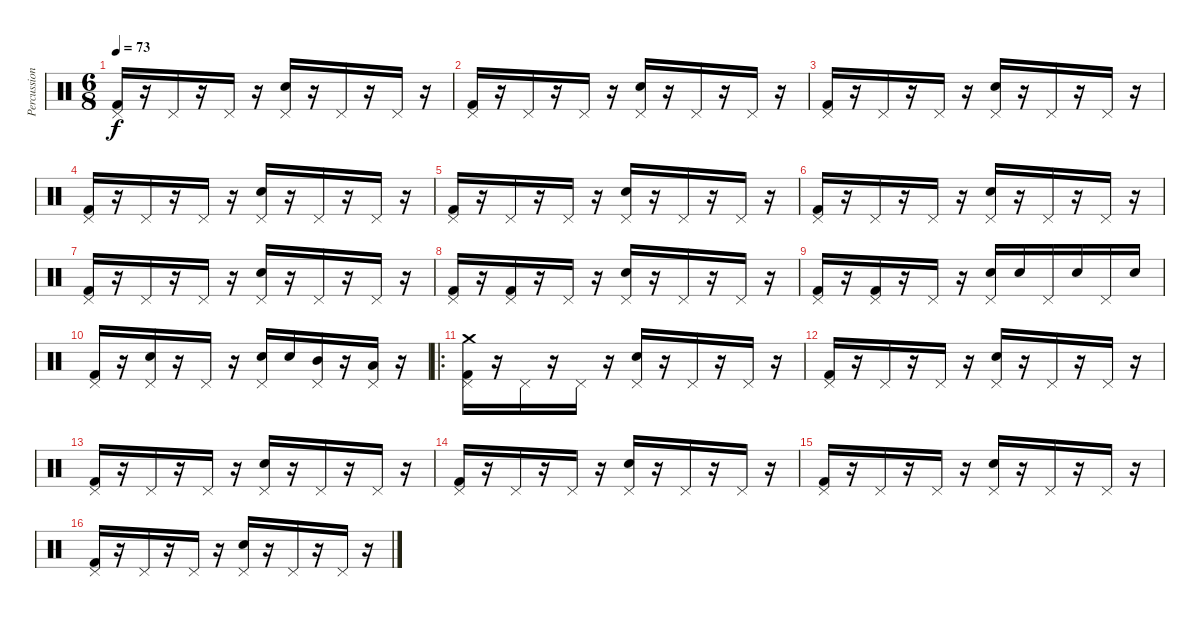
\track ("Percussion" "Percussion") {instrument percussion}
\staff {score}
\articulation defaults
\ts (6 8)
\tempo 73
\clef neutral
\ks c
("Kick (hit) 2" "Pedal Hi-Hat (hit)").16{dy f} r.16 "Pedal Hi-Hat (hit)".16 r.16 "Pedal Hi-Hat (hit)".16 r.16 ("Electric Snare (hit)" "Pedal Hi-Hat (hit)").16 r.16 "Pedal Hi-Hat (hit)".16 r.16 "Pedal Hi-Hat (hit)".16 r.16 |
("Kick (hit) 2" "Pedal Hi-Hat (hit)").16 r.16 "Pedal Hi-Hat (hit)".16 r.16 "Pedal Hi-Hat (hit)".16 r.16 ("Electric Snare (hit)" "Pedal Hi-Hat (hit)").16 r.16 "Pedal Hi-Hat (hit)".16 r.16 "Pedal Hi-Hat (hit)".16 r.16 |
("Kick (hit) 2" "Pedal Hi-Hat (hit)").16 r.16 "Pedal Hi-Hat (hit)".16 r.16 "Pedal Hi-Hat (hit)".16 r.16 ("Electric Snare (hit)" "Pedal Hi-Hat (hit)").16 r.16 "Pedal Hi-Hat (hit)".16 r.16 "Pedal Hi-Hat (hit)".16 r.16 |
("Kick (hit) 2" "Pedal Hi-Hat (hit)").16 r.16 "Pedal Hi-Hat (hit)".16 r.16 "Pedal Hi-Hat (hit)".16 r.16 ("Electric Snare (hit)" "Pedal Hi-Hat (hit)").16 r.16 "Pedal Hi-Hat (hit)".16 r.16 "Pedal Hi-Hat (hit)".16 r.16 |
("Kick (hit) 2" "Pedal Hi-Hat (hit)").16 r.16 "Pedal Hi-Hat (hit)".16 r.16 "Pedal Hi-Hat (hit)".16 r.16 ("Electric Snare (hit)" "Pedal Hi-Hat (hit)").16 r.16 "Pedal Hi-Hat (hit)".16 r.16 "Pedal Hi-Hat (hit)".16 r.16 |
("Kick (hit) 2" "Pedal Hi-Hat (hit)").16 r.16 "Pedal Hi-Hat (hit)".16 r.16 "Pedal Hi-Hat (hit)".16 r.16 ("Electric Snare (hit)" "Pedal Hi-Hat (hit)").16 r.16 "Pedal Hi-Hat (hit)".16 r.16 "Pedal Hi-Hat (hit)".16 r.16 |
("Kick (hit) 2" "Pedal Hi-Hat (hit)").16 r.16 "Pedal Hi-Hat (hit)".16 r.16 "Pedal Hi-Hat (hit)".16 r.16 ("Electric Snare (hit)" "Pedal Hi-Hat (hit)").16 r.16 "Pedal Hi-Hat (hit)".16 r.16 "Pedal Hi-Hat (hit)".16 r.16 |
("Kick (hit) 2" "Pedal Hi-Hat (hit)").16 r.16 ("Kick (hit) 2" "Pedal Hi-Hat (hit)").16 r.16 "Pedal Hi-Hat (hit)".16 r.16 ("Electric Snare (hit)" "Pedal Hi-Hat (hit)").16 r.16 "Pedal Hi-Hat (hit)".16 r.16 "Pedal Hi-Hat (hit)".16 r.16 |
("Kick (hit) 2" "Pedal Hi-Hat (hit)").16 r.16 ("Kick (hit) 2" "Pedal Hi-Hat (hit)").16 r.16 "Pedal Hi-Hat (hit)".16 r.16 ("Electric Snare (hit)" "Pedal Hi-Hat (hit)").16 "Electric Snare (hit)".16 "Pedal Hi-Hat (hit)".16 "Electric Snare (hit)".16 "Pedal Hi-Hat (hit)".16 "Electric Snare (hit)".16 |
("Kick (hit) 2" "Pedal Hi-Hat (hit)").16 r.16 ("Electric Snare (hit)" "Pedal Hi-Hat (hit)").16 r.16 "Pedal Hi-Hat (hit)".16 r.16 ("Electric Snare (hit)" "Pedal Hi-Hat (hit)").16 "Electric Snare (hit)".16 ("Mid Tom (hit)" "Pedal Hi-Hat (hit)").16 r.16 ("Low Tom (hit)" "Pedal Hi-Hat (hit)").16 r.16 |
\ro
("Kick (hit) 2" "Crash medium (hit)" "Pedal Hi-Hat (hit)").16 r.16 "Pedal Hi-Hat (hit)".16 r.16 "Pedal Hi-Hat (hit)".16 r.16 ("Electric Snare (hit)" "Pedal Hi-Hat (hit)").16 r.16 "Pedal Hi-Hat (hit)".16 r.16 "Pedal Hi-Hat (hit)".16 r.16 |
("Kick (hit) 2" "Pedal Hi-Hat (hit)").16 r.16 "Pedal Hi-Hat (hit)".16 r.16 "Pedal Hi-Hat (hit)".16 r.16 ("Electric Snare (hit)" "Pedal Hi-Hat (hit)").16 r.16 "Pedal Hi-Hat (hit)".16 r.16 "Pedal Hi-Hat (hit)".16 r.16 |
("Kick (hit) 2" "Pedal Hi-Hat (hit)").16 r.16 "Pedal Hi-Hat (hit)".16 r.16 "Pedal Hi-Hat (hit)".16 r.16 ("Electric Snare (hit)" "Pedal Hi-Hat (hit)").16 r.16 "Pedal Hi-Hat (hit)".16 r.16 "Pedal Hi-Hat (hit)".16 r.16 |
("Kick (hit) 2" "Pedal Hi-Hat (hit)").16 r.16 "Pedal Hi-Hat (hit)".16 r.16 "Pedal Hi-Hat (hit)".16 r.16 ("Electric Snare (hit)" "Pedal Hi-Hat (hit)").16 r.16 "Pedal Hi-Hat (hit)".16 r.16 "Pedal Hi-Hat (hit)".16 r.16 |
("Kick (hit) 2" "Pedal Hi-Hat (hit)").16 r.16 "Pedal Hi-Hat (hit)".16 r.16 "Pedal Hi-Hat (hit)".16 r.16 ("Electric Snare (hit)" "Pedal Hi-Hat (hit)").16 r.16 "Pedal Hi-Hat (hit)".16 r.16 "Pedal Hi-Hat (hit)".16 r.16 |
("Kick (hit) 2" "Pedal Hi-Hat (hit)").16 r.16 "Pedal Hi-Hat (hit)".16 r.16 "Pedal Hi-Hat (hit)".16 r.16 ("Electric Snare (hit)" "Pedal Hi-Hat (hit)").16 r.16 "Pedal Hi-Hat (hit)".16 r.16 "Pedal Hi-Hat (hit)".16 r.16
